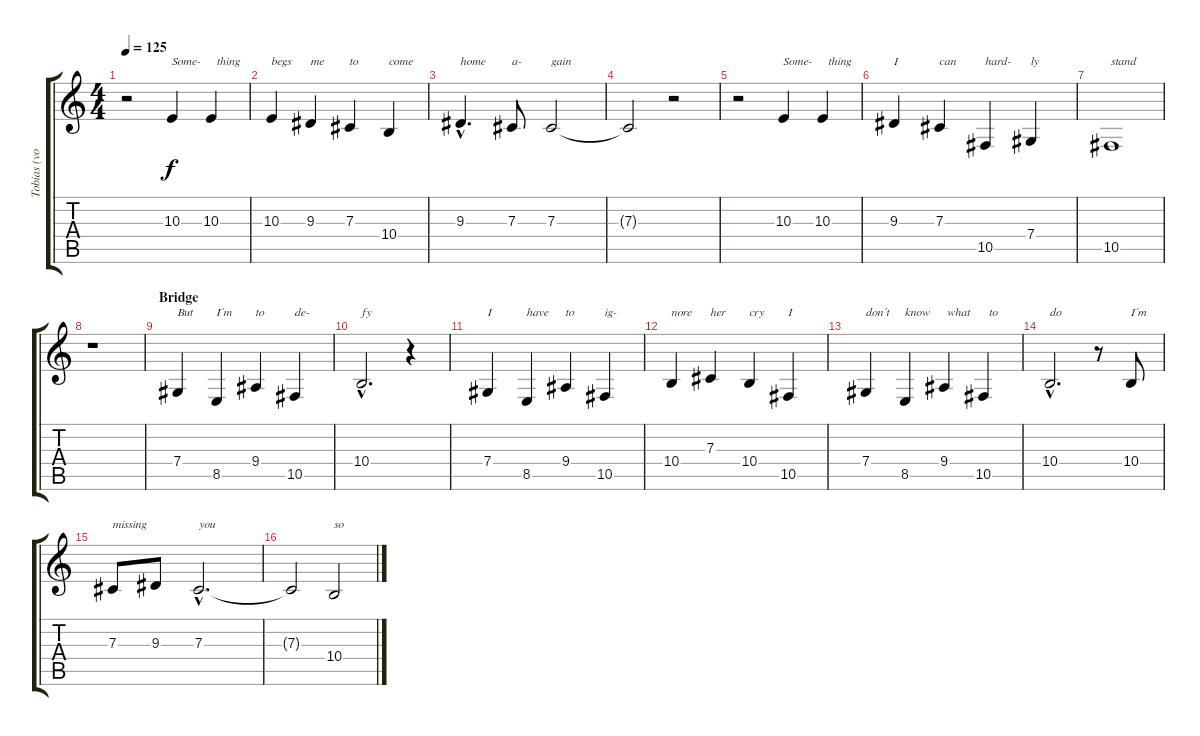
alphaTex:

\track ("Tobias (vocal)" "Tobias (vo") {instrument choiraahs}
\staff {score tabs}
\tuning (Eb4 Bb3 Gb3 Db3 Ab2 Eb2) {hide}
\ts (4 4)
\tempo 125
\clef g2
\ks c
r.2{dy f} 10.3.4{txt "Some-"} 10.3.4{txt "  thing"} |
10.3.4{txt "begs"} 9.3.4{txt "me"} 7.3.4{txt "to"} 10.4.4{txt "come"} |
9.3{hac}.4{d txt "home"} 7.3.8{txt "a-"} 7.3.2{txt "gain"} |
7.3{t}.2 r.2 |
r.2 10.3.4{txt "Some-"} 10.3.4{txt "  thing"} |
9.3.4{txt "I"} 7.3.4{txt "can"} 10.5.4{txt "hard-"} 7.4.4{txt "ly"} |
10.5.1{txt "stand"} |
r.1 |
\section ("" "Bridge")
7.4.4{txt "But"} 8.5.4{txt "I´m"} 9.4.4{txt "to"} 10.5.4{txt "de-"} |
10.4{hac}.2{d txt "fy"} r.4 |
7.4.4{txt "I"} 8.5.4{txt "have"} 9.4.4{txt "to"} 10.5.4{txt "ig-"} |
10.4.4{txt "nore"} 7.3.4{txt "her"} 10.4.4{txt "cry"} 10.5.4{txt "I"} |
7.4.4{txt "don´t"} 8.5.4{txt "know"} 9.4.4{txt " what"} 10.5.4{txt "  to"} |
10.4{hac}.2{d txt "do"} r.8 10.4.8{txt "I´m"} |
7.3.8{txt "missing"} 9.3.8 7.3{hac}.2{d txt "you"} |
7.3{t}.2 10.4.2{txt "so"}
